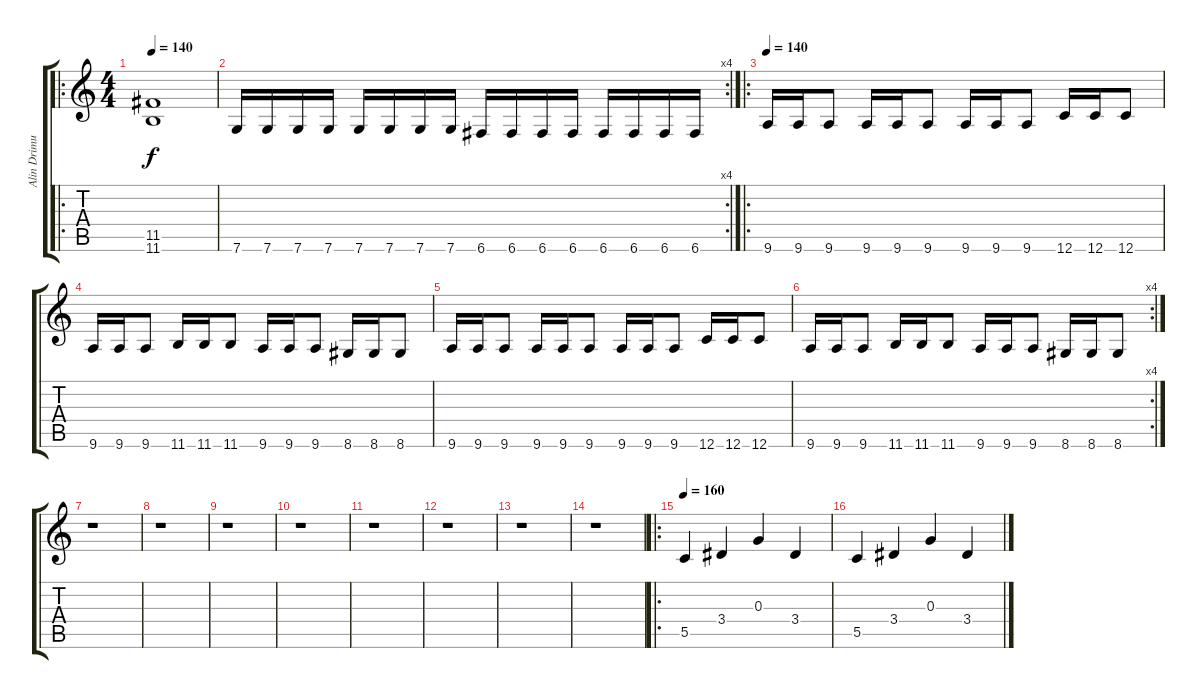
\track ("Alin Drimus (Chitara)" "Alin Drimu") {instrument overdrivenguitar}
\staff {score tabs}
\tuning (E4 C4 G3 C3 G2 C2) {hide}
\ro
\ts (4 4)
\tempo 140
\clef g2
\ks c
(11.5 11.6).1{dy f} |
\rc 4
7.6.16 7.6.16 7.6.16 7.6.16 7.6.16 7.6.16 7.6.16 7.6.16 6.6.16 6.6.16 6.6.16 6.6.16 6.6.16 6.6.16 6.6.16 6.6.16 |
\ro
\tempo 140
9.6.16 9.6.16 9.6.8 9.6.16 9.6.16 9.6.8 9.6.16 9.6.16 9.6.8 12.6.16 12.6.16 12.6.8 |
9.6.16 9.6.16 9.6.8 11.6.16 11.6.16 11.6.8 9.6.16 9.6.16 9.6.8 8.6.16 8.6.16 8.6.8 |
9.6.16 9.6.16 9.6.8 9.6.16 9.6.16 9.6.8 9.6.16 9.6.16 9.6.8 12.6.16 12.6.16 12.6.8 |
\rc 4
9.6.16 9.6.16 9.6.8 11.6.16 11.6.16 11.6.8 9.6.16 9.6.16 9.6.8 8.6.16 8.6.16 8.6.8 |
r.1 |
r.1 |
r.1 |
r.1 |
r.1 |
r.1 |
r.1 |
r.1 |
\ro
\tempo 160
5.5.4 3.4.4 0.3.4 3.4.4 |
5.5.4 3.4.4 0.3.4 3.4.4
